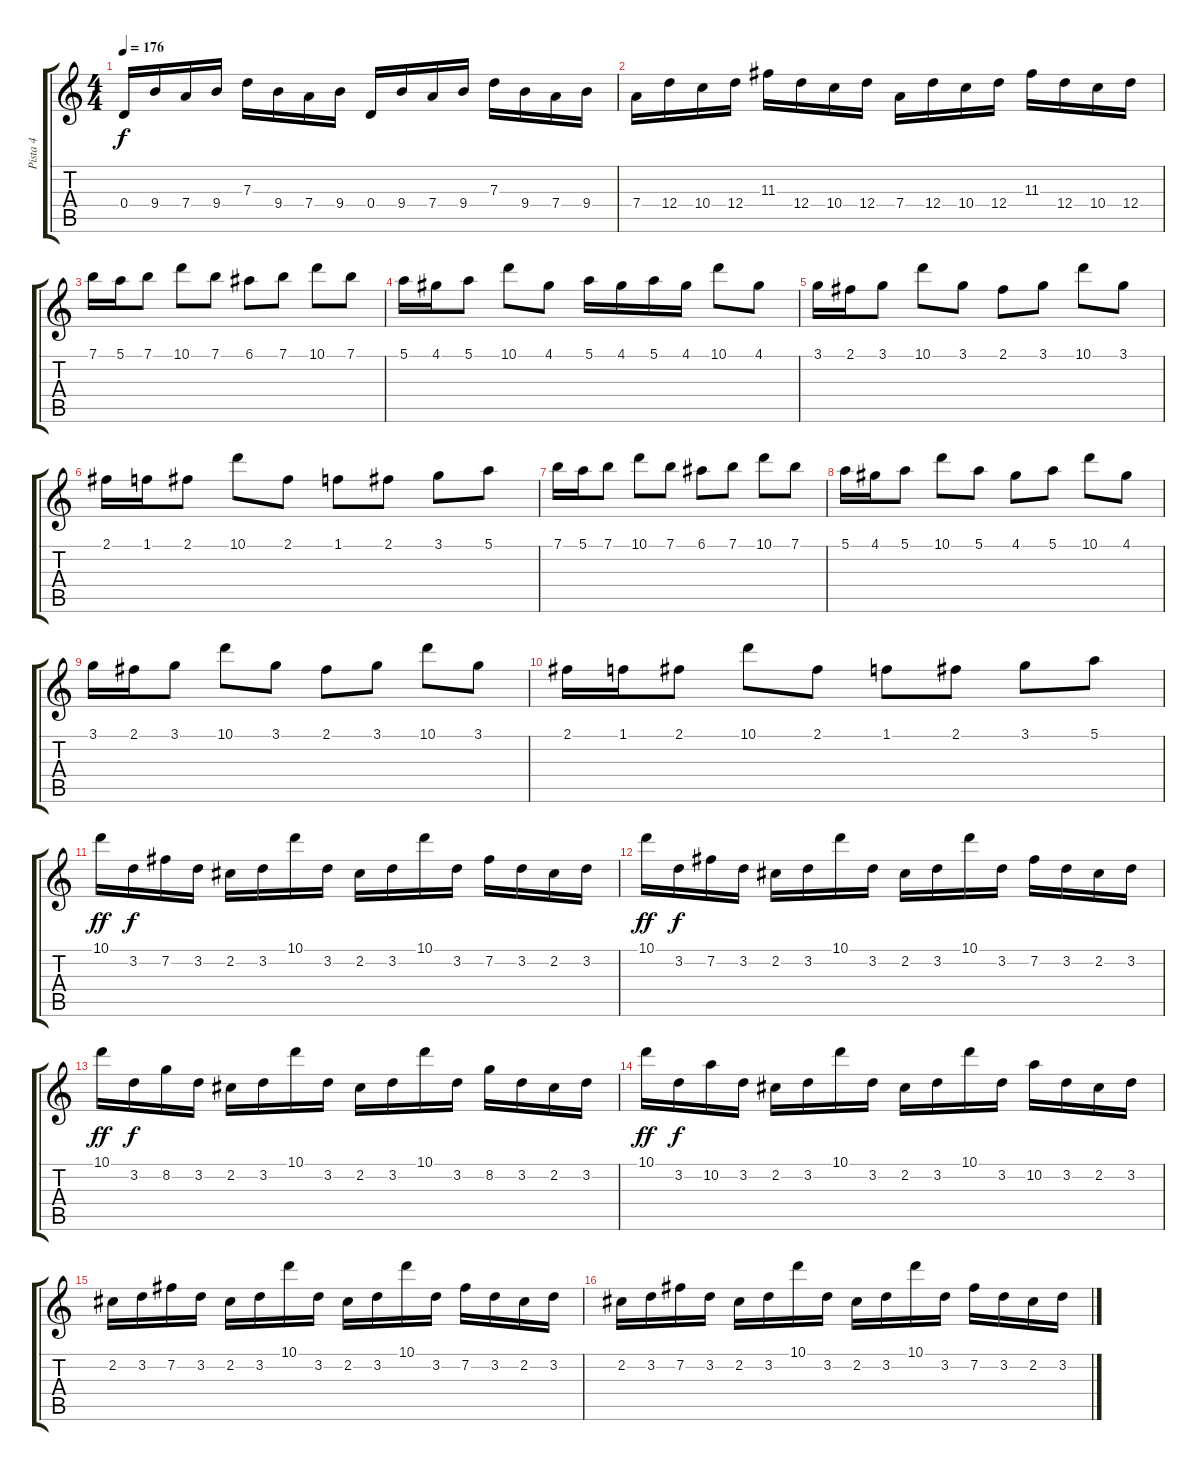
\track ("Pista 4" "Pista 4") {instrument banjo}
\staff {score tabs}
\tuning (E4 B3 G3 D3 A2 E2) {hide}
\displaytranspose 12
\ts (4 4)
\tempo 176
\clef g2
\ks c
0.4.16{dy f} 9.4.16 7.4.16 9.4.16 7.3.16 9.4.16 7.4.16 9.4.16 0.4.16 9.4.16 7.4.16 9.4.16 7.3.16 9.4.16 7.4.16 9.4.16 |
7.4.16 12.4.16 10.4.16 12.4.16 11.3.16 12.4.16 10.4.16 12.4.16 7.4.16 12.4.16 10.4.16 12.4.16 11.3.16 12.4.16 10.4.16 12.4.16 |
7.1.16 5.1.16 7.1.8 10.1.8 7.1.8 6.1.8 7.1.8 10.1.8 7.1.8 |
5.1.16 4.1.16 5.1.8 10.1.8 4.1.8 5.1.16 4.1.16 5.1.16 4.1.16 10.1.8 4.1.8 |
3.1.16 2.1.16 3.1.8 10.1.8 3.1.8 2.1.8 3.1.8 10.1.8 3.1.8 |
2.1.16 1.1.16 2.1.8 10.1.8 2.1.8 1.1.8 2.1.8 3.1.8 5.1.8 |
7.1.16 5.1.16 7.1.8 10.1.8 7.1.8 6.1.8 7.1.8 10.1.8 7.1.8 |
5.1.16 4.1.16 5.1.8 10.1.8 5.1.8 4.1.8 5.1.8 10.1.8 4.1.8 |
3.1.16 2.1.16 3.1.8 10.1.8 3.1.8 2.1.8 3.1.8 10.1.8 3.1.8 |
2.1.16 1.1.16 2.1.8 10.1.8 2.1.8 1.1.8 2.1.8 3.1.8 5.1.8 |
10.1.16{dy ff} 3.2.16{dy f} 7.2.16 3.2.16 2.2.16 3.2.16 10.1.16 3.2.16 2.2.16 3.2.16 10.1.16 3.2.16 7.2.16 3.2.16 2.2.16 3.2.16 |
10.1.16{dy ff} 3.2.16{dy f} 7.2.16 3.2.16 2.2.16 3.2.16 10.1.16 3.2.16 2.2.16 3.2.16 10.1.16 3.2.16 7.2.16 3.2.16 2.2.16 3.2.16 |
10.1.16{dy ff} 3.2.16{dy f} 8.2.16 3.2.16 2.2.16 3.2.16 10.1.16 3.2.16 2.2.16 3.2.16 10.1.16 3.2.16 8.2.16 3.2.16 2.2.16 3.2.16 |
10.1.16{dy ff} 3.2.16{dy f} 10.2.16 3.2.16 2.2.16 3.2.16 10.1.16 3.2.16 2.2.16 3.2.16 10.1.16 3.2.16 10.2.16 3.2.16 2.2.16 3.2.16 |
2.2.16 3.2.16 7.2.16 3.2.16 2.2.16 3.2.16 10.1.16 3.2.16 2.2.16 3.2.16 10.1.16 3.2.16 7.2.16 3.2.16 2.2.16 3.2.16 |
2.2.16 3.2.16 7.2.16 3.2.16 2.2.16 3.2.16 10.1.16 3.2.16 2.2.16 3.2.16 10.1.16 3.2.16 7.2.16 3.2.16 2.2.16 3.2.16
